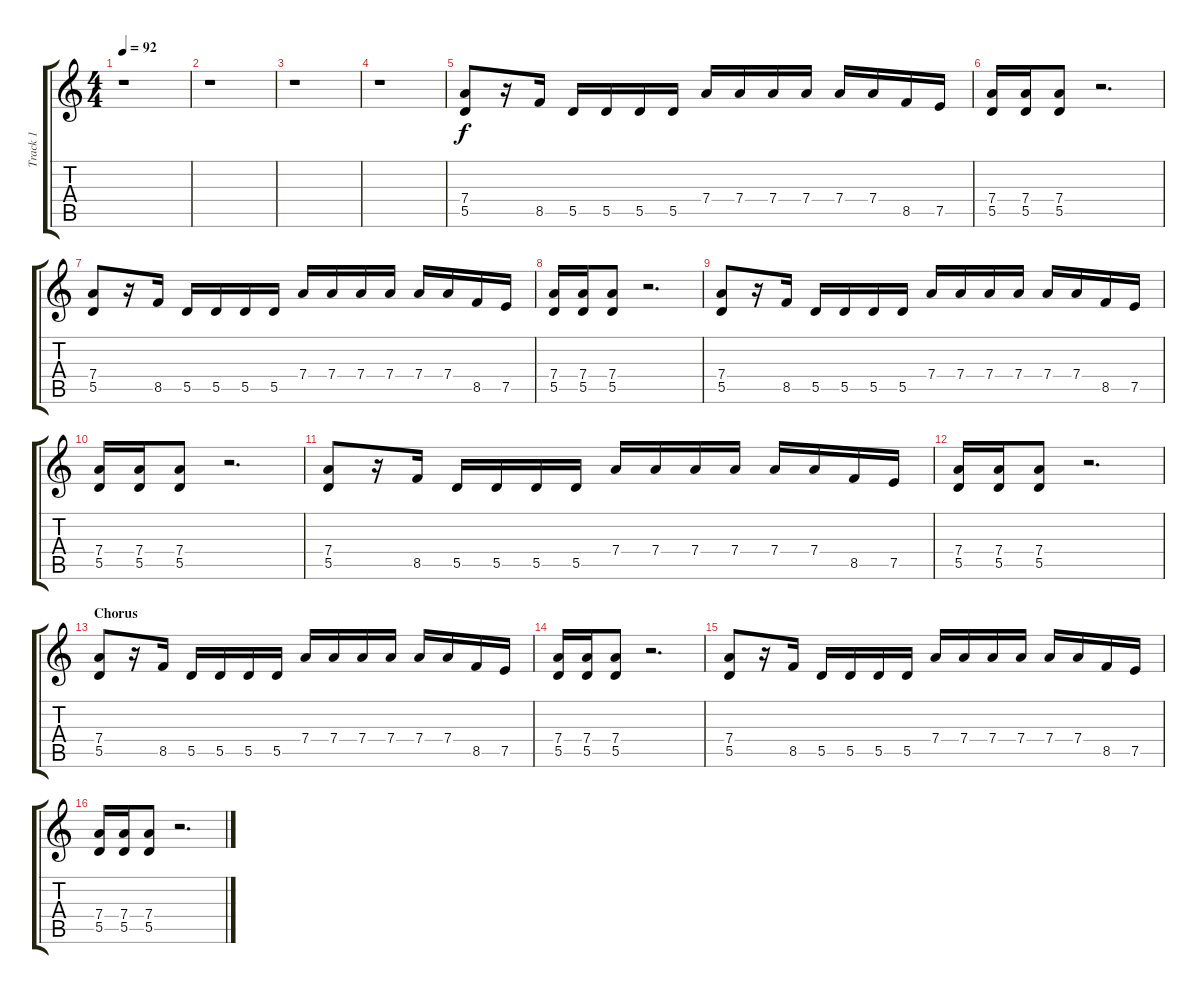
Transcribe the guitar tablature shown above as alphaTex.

\track ("Track 1" "Track 1") {instrument distortionguitar}
\staff {score tabs}
\tuning (E4 B3 G3 D3 A2 E2) {hide}
\ts (4 4)
\tempo 92
\clef g2
\ks c
r.1{dy f} |
r.1 |
r.1 |
r.1 |
(7.4 5.5).8 r.16 8.5.16 5.5.16 5.5.16 5.5.16 5.5.16 7.4.16 7.4.16 7.4.16 7.4.16 7.4.16 7.4.16 8.5.16 7.5.16 |
(7.4 5.5).16 (7.4 5.5).16 (7.4 5.5).8 r.2{d} |
(7.4 5.5).8 r.16 8.5.16 5.5.16 5.5.16 5.5.16 5.5.16 7.4.16 7.4.16 7.4.16 7.4.16 7.4.16 7.4.16 8.5.16 7.5.16 |
(7.4 5.5).16 (7.4 5.5).16 (7.4 5.5).8 r.2{d} |
(7.4 5.5).8 r.16 8.5.16 5.5.16 5.5.16 5.5.16 5.5.16 7.4.16 7.4.16 7.4.16 7.4.16 7.4.16 7.4.16 8.5.16 7.5.16 |
(7.4 5.5).16 (7.4 5.5).16 (7.4 5.5).8 r.2{d} |
(7.4 5.5).8 r.16 8.5.16 5.5.16 5.5.16 5.5.16 5.5.16 7.4.16 7.4.16 7.4.16 7.4.16 7.4.16 7.4.16 8.5.16 7.5.16 |
(7.4 5.5).16 (7.4 5.5).16 (7.4 5.5).8 r.2{d} |
\section ("" "Chorus")
(7.4 5.5).8 r.16 8.5.16 5.5.16 5.5.16 5.5.16 5.5.16 7.4.16 7.4.16 7.4.16 7.4.16 7.4.16 7.4.16 8.5.16 7.5.16 |
(7.4 5.5).16 (7.4 5.5).16 (7.4 5.5).8 r.2{d} |
(7.4 5.5).8 r.16 8.5.16 5.5.16 5.5.16 5.5.16 5.5.16 7.4.16 7.4.16 7.4.16 7.4.16 7.4.16 7.4.16 8.5.16 7.5.16 |
(7.4 5.5).16 (7.4 5.5).16 (7.4 5.5).8 r.2{d}
